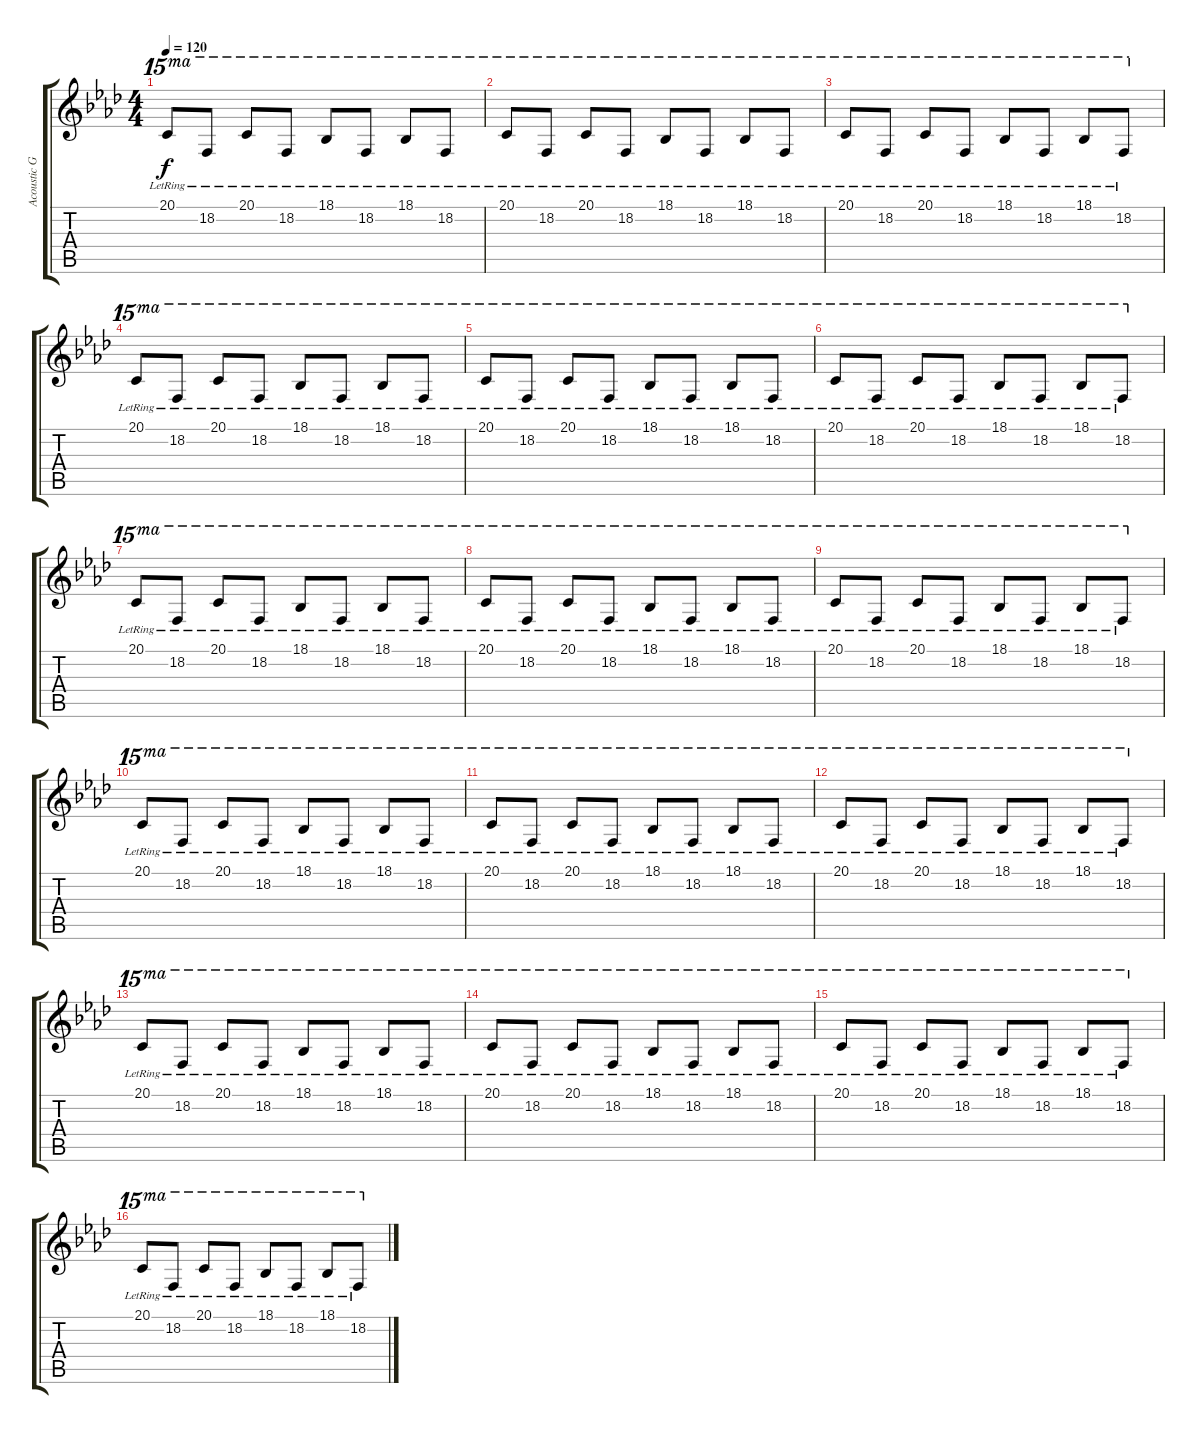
\track ("Acoustic Grand" "Acoustic G") {instrument acousticgrandpiano}
\staff {score tabs}
\tuning (E4 B3 G3 D3 A2 E2) {hide}
\ts (4 4)
\tempo 120
\clef g2
\ks ab
20.1{lr}.8{ot 15ma dy f} 18.2{lr}.8{ot 15ma} 20.1{lr}.8{ot 15ma} 18.2{lr}.8{ot 15ma} 18.1{lr}.8{ot 15ma} 18.2{lr}.8{ot 15ma} 18.1{lr}.8{ot 15ma} 18.2{lr}.8{ot 15ma} |
20.1{lr}.8{ot 15ma} 18.2{lr}.8{ot 15ma} 20.1{lr}.8{ot 15ma} 18.2{lr}.8{ot 15ma} 18.1{lr}.8{ot 15ma} 18.2{lr}.8{ot 15ma} 18.1{lr}.8{ot 15ma} 18.2{lr}.8{ot 15ma} |
20.1{lr}.8{ot 15ma} 18.2{lr}.8{ot 15ma} 20.1{lr}.8{ot 15ma} 18.2{lr}.8{ot 15ma} 18.1{lr}.8{ot 15ma} 18.2{lr}.8{ot 15ma} 18.1{lr}.8{ot 15ma} 18.2{lr}.8{ot 15ma} |
20.1{lr}.8{ot 15ma} 18.2{lr}.8{ot 15ma} 20.1{lr}.8{ot 15ma} 18.2{lr}.8{ot 15ma} 18.1{lr}.8{ot 15ma} 18.2{lr}.8{ot 15ma} 18.1{lr}.8{ot 15ma} 18.2{lr}.8{ot 15ma} |
20.1{lr}.8{ot 15ma} 18.2{lr}.8{ot 15ma} 20.1{lr}.8{ot 15ma} 18.2{lr}.8{ot 15ma} 18.1{lr}.8{ot 15ma} 18.2{lr}.8{ot 15ma} 18.1{lr}.8{ot 15ma} 18.2{lr}.8{ot 15ma} |
20.1{lr}.8{ot 15ma} 18.2{lr}.8{ot 15ma} 20.1{lr}.8{ot 15ma} 18.2{lr}.8{ot 15ma} 18.1{lr}.8{ot 15ma} 18.2{lr}.8{ot 15ma} 18.1{lr}.8{ot 15ma} 18.2{lr}.8{ot 15ma} |
20.1{lr}.8{ot 15ma} 18.2{lr}.8{ot 15ma} 20.1{lr}.8{ot 15ma} 18.2{lr}.8{ot 15ma} 18.1{lr}.8{ot 15ma} 18.2{lr}.8{ot 15ma} 18.1{lr}.8{ot 15ma} 18.2{lr}.8{ot 15ma} |
20.1{lr}.8{ot 15ma} 18.2{lr}.8{ot 15ma} 20.1{lr}.8{ot 15ma} 18.2{lr}.8{ot 15ma} 18.1{lr}.8{ot 15ma} 18.2{lr}.8{ot 15ma} 18.1{lr}.8{ot 15ma} 18.2{lr}.8{ot 15ma} |
20.1{lr}.8{ot 15ma} 18.2{lr}.8{ot 15ma} 20.1{lr}.8{ot 15ma} 18.2{lr}.8{ot 15ma} 18.1{lr}.8{ot 15ma} 18.2{lr}.8{ot 15ma} 18.1{lr}.8{ot 15ma} 18.2{lr}.8{ot 15ma} |
20.1{lr}.8{ot 15ma} 18.2{lr}.8{ot 15ma} 20.1{lr}.8{ot 15ma} 18.2{lr}.8{ot 15ma} 18.1{lr}.8{ot 15ma} 18.2{lr}.8{ot 15ma} 18.1{lr}.8{ot 15ma} 18.2{lr}.8{ot 15ma} |
20.1{lr}.8{ot 15ma} 18.2{lr}.8{ot 15ma} 20.1{lr}.8{ot 15ma} 18.2{lr}.8{ot 15ma} 18.1{lr}.8{ot 15ma} 18.2{lr}.8{ot 15ma} 18.1{lr}.8{ot 15ma} 18.2{lr}.8{ot 15ma} |
20.1{lr}.8{ot 15ma} 18.2{lr}.8{ot 15ma} 20.1{lr}.8{ot 15ma} 18.2{lr}.8{ot 15ma} 18.1{lr}.8{ot 15ma} 18.2{lr}.8{ot 15ma} 18.1{lr}.8{ot 15ma} 18.2{lr}.8{ot 15ma} |
20.1{lr}.8{ot 15ma} 18.2{lr}.8{ot 15ma} 20.1{lr}.8{ot 15ma} 18.2{lr}.8{ot 15ma} 18.1{lr}.8{ot 15ma} 18.2{lr}.8{ot 15ma} 18.1{lr}.8{ot 15ma} 18.2{lr}.8{ot 15ma} |
20.1{lr}.8{ot 15ma} 18.2{lr}.8{ot 15ma} 20.1{lr}.8{ot 15ma} 18.2{lr}.8{ot 15ma} 18.1{lr}.8{ot 15ma} 18.2{lr}.8{ot 15ma} 18.1{lr}.8{ot 15ma} 18.2{lr}.8{ot 15ma} |
20.1{lr}.8{ot 15ma} 18.2{lr}.8{ot 15ma} 20.1{lr}.8{ot 15ma} 18.2{lr}.8{ot 15ma} 18.1{lr}.8{ot 15ma} 18.2{lr}.8{ot 15ma} 18.1{lr}.8{ot 15ma} 18.2{lr}.8{ot 15ma} |
20.1{lr}.8{ot 15ma} 18.2{lr}.8{ot 15ma} 20.1{lr}.8{ot 15ma} 18.2{lr}.8{ot 15ma} 18.1{lr}.8{ot 15ma} 18.2{lr}.8{ot 15ma} 18.1{lr}.8{ot 15ma} 18.2{lr}.8{ot 15ma}
